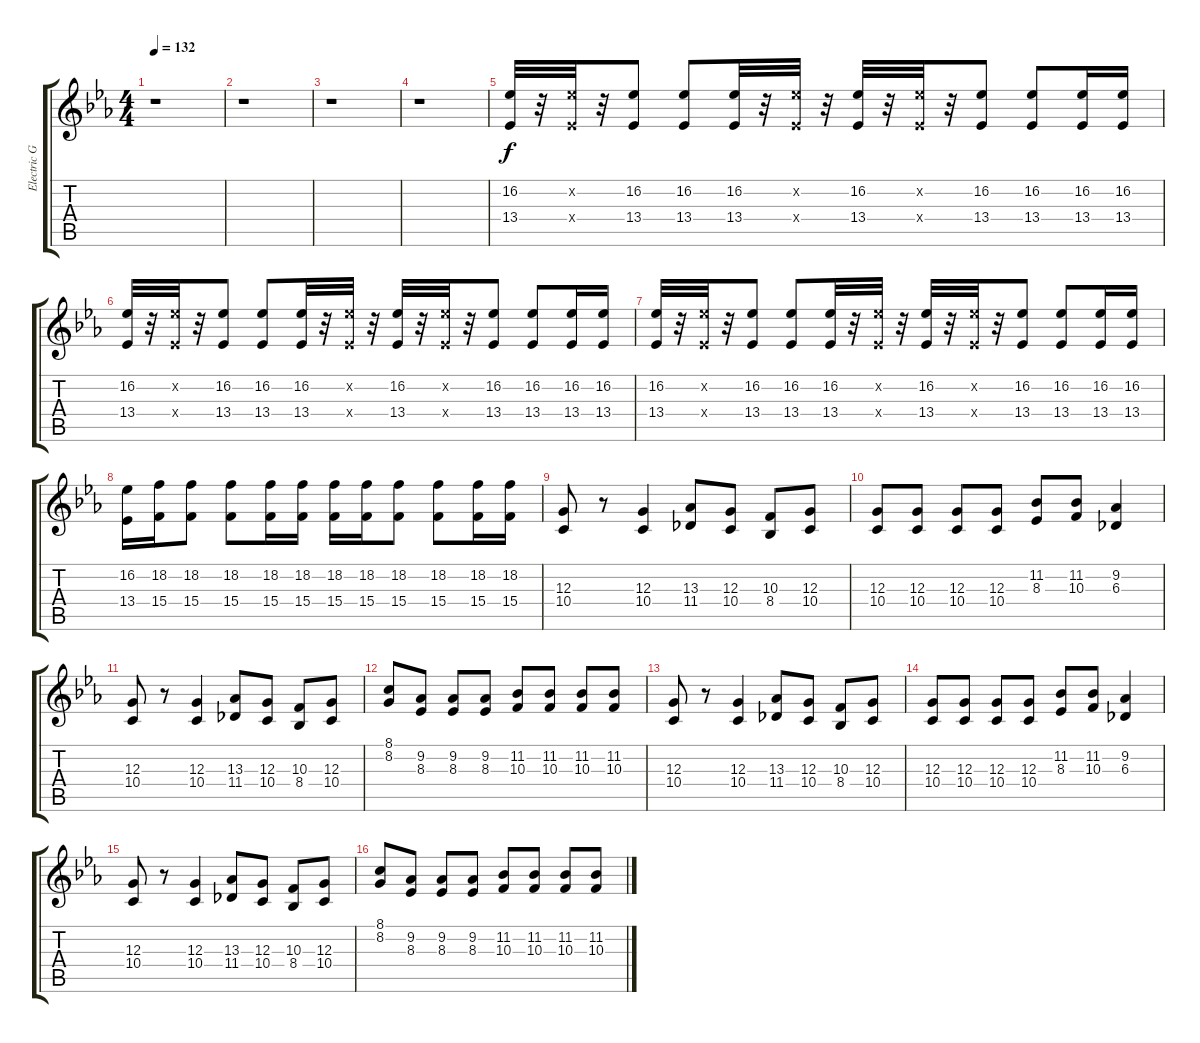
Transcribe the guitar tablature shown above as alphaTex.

\track ("Electric Guitar" "Electric G") {instrument violin}
\staff {score tabs}
\tuning (E4 B3 G3 D3 A2 E2) {hide}
\ts (4 4)
\tempo 132
\clef g2
\ks eb
r.1{dy f instrument violin} |
r.1 |
r.1 |
r.1 |
(16.2 13.4).32 r.32 (16.2{x} 13.4{x}).32 r.32 (16.2 13.4).8 (16.2 13.4).8 (16.2 13.4).32 r.32 (16.2{x} 13.4{x}).32 r.32 (16.2 13.4).32 r.32 (16.2{x} 13.4{x}).32 r.32 (16.2 13.4).8 (16.2 13.4).8 (16.2 13.4).16 (16.2 13.4).16 |
(16.2 13.4).32 r.32 (16.2{x} 13.4{x}).32 r.32 (16.2 13.4).8 (16.2 13.4).8 (16.2 13.4).32 r.32 (16.2{x} 13.4{x}).32 r.32 (16.2 13.4).32 r.32 (16.2{x} 13.4{x}).32 r.32 (16.2 13.4).8 (16.2 13.4).8 (16.2 13.4).16 (16.2 13.4).16 |
(16.2 13.4).32 r.32 (16.2{x} 13.4{x}).32 r.32 (16.2 13.4).8 (16.2 13.4).8 (16.2 13.4).32 r.32 (16.2{x} 13.4{x}).32 r.32 (16.2 13.4).32 r.32 (16.2{x} 13.4{x}).32 r.32 (16.2 13.4).8 (16.2 13.4).8 (16.2 13.4).16 (16.2 13.4).16 |
(16.2 13.4).16 (18.2 15.4).16 (18.2 15.4).8 (18.2 15.4).8 (18.2 15.4).16 (18.2 15.4).16 (18.2 15.4).16 (18.2 15.4).16 (18.2 15.4).8 (18.2 15.4).8 (18.2 15.4).16 (18.2 15.4).16 |
(12.3 10.4).8 r.8 (12.3 10.4).4 (13.3 11.4).8 (12.3 10.4).8 (10.3 8.4).8 (12.3 10.4).8 |
(12.3 10.4).8 (12.3 10.4).8 (12.3 10.4).8 (12.3 10.4).8 (11.2 8.3).8 (11.2 10.3).8 (9.2 6.3).4 |
(12.3 10.4).8 r.8 (12.3 10.4).4 (13.3 11.4).8 (12.3 10.4).8 (10.3 8.4).8 (12.3 10.4).8 |
(8.1 8.2).8 (9.2 8.3).8 (9.2 8.3).8 (9.2 8.3).8 (11.2 10.3).8 (11.2 10.3).8 (11.2 10.3).8 (11.2 10.3).8 |
(12.3 10.4).8 r.8 (12.3 10.4).4 (13.3 11.4).8 (12.3 10.4).8 (10.3 8.4).8 (12.3 10.4).8 |
(12.3 10.4).8 (12.3 10.4).8 (12.3 10.4).8 (12.3 10.4).8 (11.2 8.3).8 (11.2 10.3).8 (9.2 6.3).4 |
(12.3 10.4).8 r.8 (12.3 10.4).4 (13.3 11.4).8 (12.3 10.4).8 (10.3 8.4).8 (12.3 10.4).8 |
(8.1 8.2).8 (9.2 8.3).8 (9.2 8.3).8 (9.2 8.3).8 (11.2 10.3).8 (11.2 10.3).8 (11.2 10.3).8 (11.2 10.3).8
